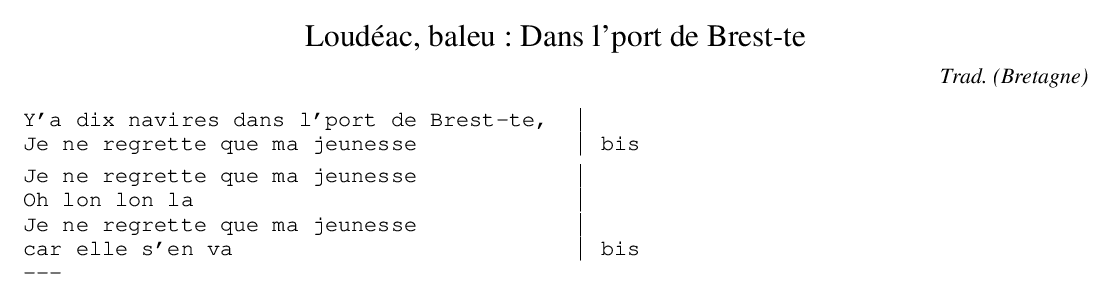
X:1
T:Loudéac, baleu : Dans l'port de Brest-te
C:Trad.
O:Bretagne
M:4/4
L:1/8
Q:1/4=130
K:C
%%textfont Courier 14
%%begintext

Y'a dix navires dans l'port de Brest-te,  |
Je ne regrette que ma jeunesse            | bis

Je ne regrette que ma jeunesse            |
Oh lon lon la                             |
Je ne regrette que ma jeunesse            |
car elle s'en va                          | bis
---
